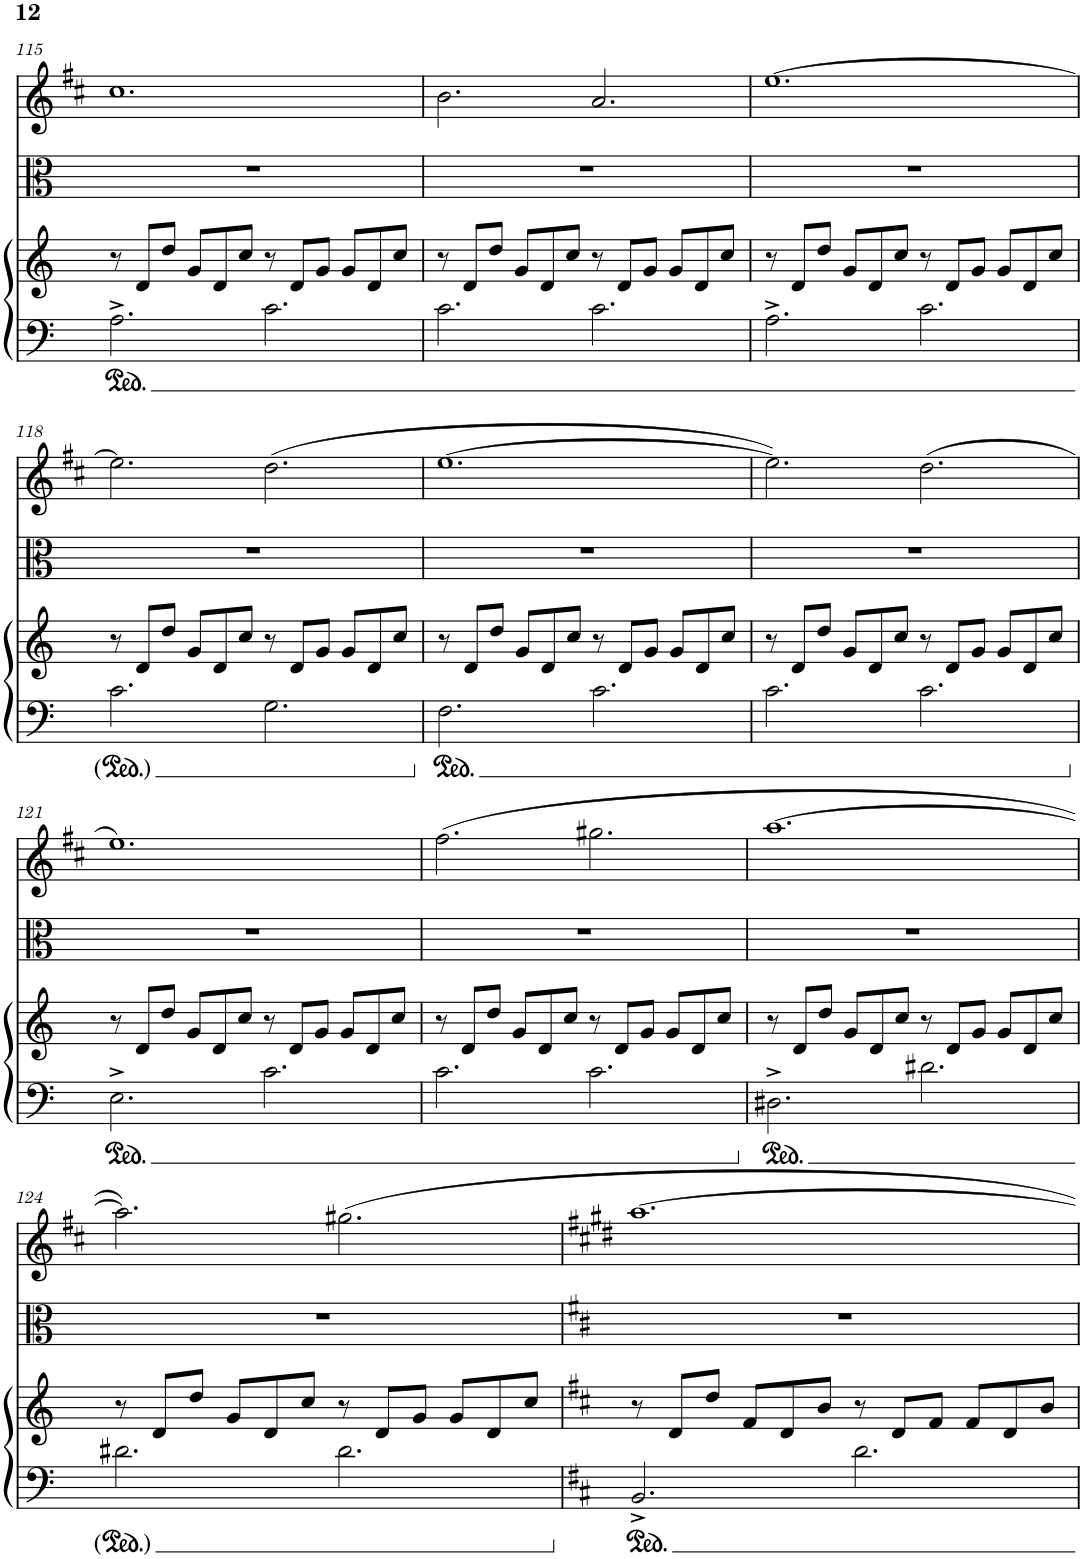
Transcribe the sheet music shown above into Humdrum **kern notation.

**kern	**kern	**kern	**kern
*part3	*part3	*part2	*part1
*staff4	*staff3	*staff2	*staff1
*I"Piano	*	*I"Viola	*I"Clarinet in Bb
*I'Pno	*	*I'Vla	*I'Cl
!!LO:PB:g=z
*clefF4	*clefG2	*clefC3	*clefG2
*	*	*	*Trd1c2
*k[]	*k[]	*k[]	*k[f#c#]
*M12/8	*M12/8	*M12/8	*M12/8
=115	=115	=115	=115
2.A^\	8r	1.r	1.cc#
.	8d/L	.	.
.	8dd/J	.	.
.	8g/L	.	.
.	8d/	.	.
.	8cc/J	.	.
2.c\	8r	.	.
.	8d/L	.	.
.	8g/J	.	.
.	8g/L	.	.
.	8d/	.	.
.	8cc/J	.	.
=116	=116	=116	=116
2.c\	8r	1.r	2.b\
.	8d/L	.	.
.	8dd/J	.	.
.	8g/L	.	.
.	8d/	.	.
.	8cc/J	.	.
2.c\	8r	.	2.a/
.	8d/L	.	.
.	8g/J	.	.
.	8g/L	.	.
.	8d/	.	.
.	8cc/J	.	.
=117	=117	=117	=117
2.A^\	8r	1.r	[1.ee
.	8d/L	.	.
.	8dd/J	.	.
.	8g/L	.	.
.	8d/	.	.
.	8cc/J	.	.
2.c\	8r	.	.
.	8d/L	.	.
.	8g/J	.	.
.	8g/L	.	.
.	8d/	.	.
.	8cc/J	.	.
!!LO:LB:g=z
=118	=118	=118	=118
2.c\	8r	1.r	2.ee\]
.	8d/L	.	.
.	8dd/J	.	.
.	8g/L	.	.
.	8d/	.	.
.	8cc/J	.	.
2.G\	8r	.	(2.dd\
.	8d/L	.	.
.	8g/J	.	.
.	8g/L	.	.
.	8d/	.	.
.	8cc/J	.	.
=119	=119	=119	=119
2.F\	8r	1.r	[1.ee
.	8d/L	.	.
.	8dd/J	.	.
.	8g/L	.	.
.	8d/	.	.
.	8cc/J	.	.
2.c\	8r	.	.
.	8d/L	.	.
.	8g/J	.	.
.	8g/L	.	.
.	8d/	.	.
.	8cc/J	.	.
=120	=120	=120	=120
2.c\	8r	1.r	2.ee\])
.	8d/L	.	.
.	8dd/J	.	.
.	8g/L	.	.
.	8d/	.	.
.	8cc/J	.	.
2.c\	8r	.	(2.dd\
.	8d/L	.	.
.	8g/J	.	.
.	8g/L	.	.
.	8d/	.	.
.	8cc/J	.	.
!!LO:LB:g=z
=121	=121	=121	=121
2.E^\	8r	1.r	1.ee)
.	8d/L	.	.
.	8dd/J	.	.
.	8g/L	.	.
.	8d/	.	.
.	8cc/J	.	.
2.c\	8r	.	.
.	8d/L	.	.
.	8g/J	.	.
.	8g/L	.	.
.	8d/	.	.
.	8cc/J	.	.
=122	=122	=122	=122
2.c\	8r	1.r	(2.ff#\
.	8d/L	.	.
.	8dd/J	.	.
.	8g/L	.	.
.	8d/	.	.
.	8cc/J	.	.
2.c\	8r	.	2.gg#X\
.	8d/L	.	.
.	8g/J	.	.
.	8g/L	.	.
.	8d/	.	.
.	8cc/J	.	.
=123	=123	=123	=123
2.D#X^\	8r	1.r	[1.aa
.	8d/L	.	.
.	8dd/J	.	.
.	8g/L	.	.
.	8d/	.	.
.	8cc/J	.	.
2.d#X\	8r	.	.
.	8d/L	.	.
.	8g/J	.	.
.	8g/L	.	.
.	8d/	.	.
.	8cc/J	.	.
!!LO:LB:g=z
=124	=124	=124	=124
2.d#X\	8r	1.r	2.aa\])
.	8d/L	.	.
.	8dd/J	.	.
.	8g/L	.	.
.	8d/	.	.
.	8cc/J	.	.
2.d#\	8r	.	2.gg#X\
.	8d/L	.	.
.	8g/J	.	.
.	8g/L	.	.
.	8d/	.	.
.	8cc/J	.	.
=125	=125	=125	=125
*k[f#c#]	*k[f#c#]	*k[f#c#]	*k[f#c#g#d#]
2.BB^/	8r	1.r	[1.aa
.	8d/L	.	.
.	8dd/J	.	.
.	8f#/L	.	.
.	8d/	.	.
.	8b/J	.	.
2.d\	8r	.	.
.	8d/L	.	.
.	8f#/J	.	.
.	8f#/L	.	.
.	8d/	.	.
.	8b/J	.	.
=	=	=	=
*-	*-	*-	*-
